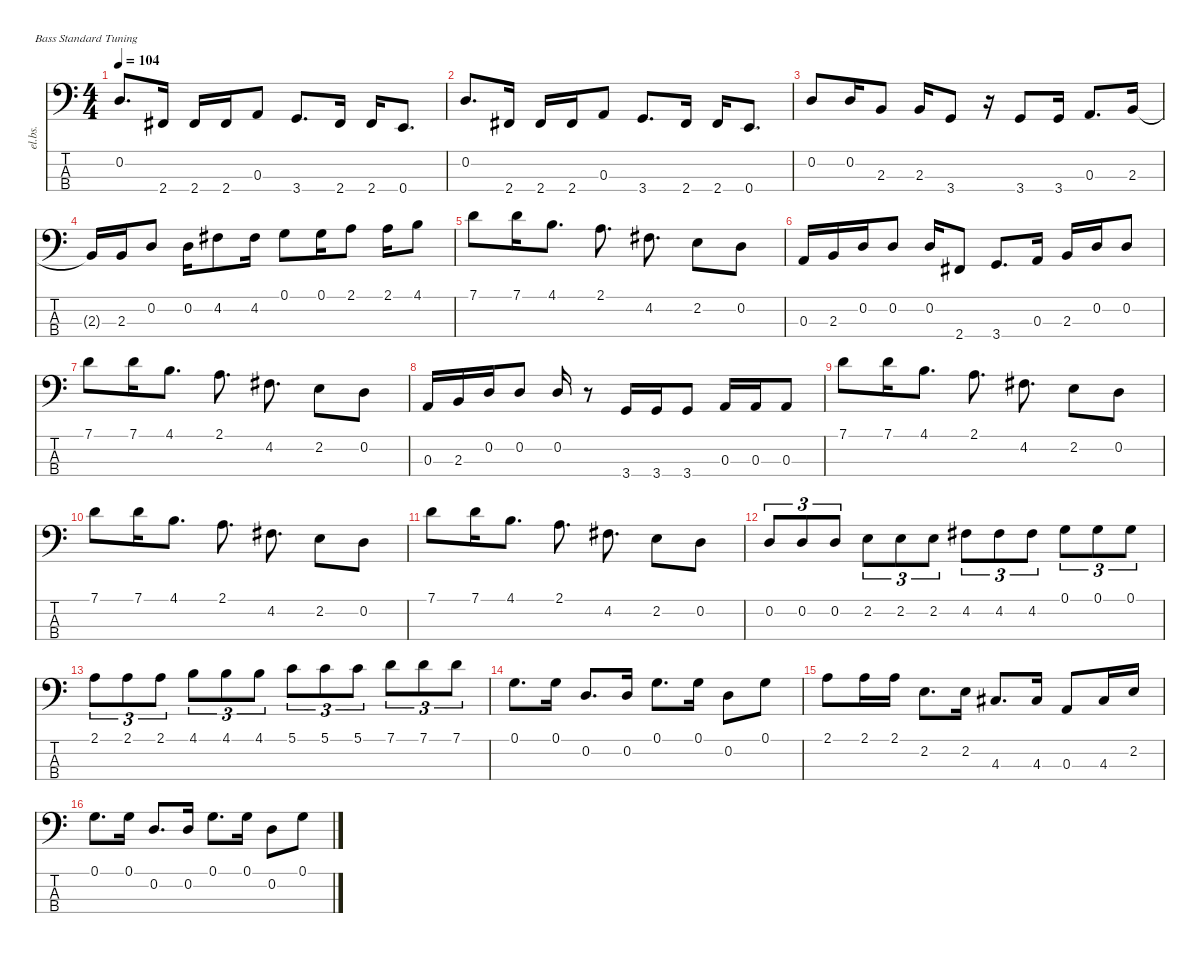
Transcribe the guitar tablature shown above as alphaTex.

\defaultSystemsLayout 4
\hideDynamics
\bracketExtendMode nobrackets
\otherSystemsTrackNameOrientation horizontal
\track ("Bass" "el.bs.") {instrument electricbassfinger}
\staff {score tabs}
\tuning (G2 D2 A1 E1)
\ts (4 4)
\tempo 104
\clef f4
\ks c
0.2.8{d dy f beam Up} 2.4{acc #}.16{beam Up} 2.4{acc #}.16{beam Up} 2.4{acc #}.16{beam Up} 0.3.8{beam Up} 3.4.8{d beam Up} 2.4{acc #}.16{beam Up} 2.4{acc #}.16{beam Up} 0.4.8{d beam Up} |
0.2.8{d beam Up} 2.4{acc #}.16{beam Up} 2.4{acc #}.16{beam Up} 2.4{acc #}.16{beam Up} 0.3.8{beam Up} 3.4.8{d beam Up} 2.4{acc #}.16{beam Up} 2.4{acc #}.16{beam Up} 0.4.8{d beam Up} |
0.2.8{beam Up} 0.2.16{beam Up} 2.3.8{beam Up} 2.3.16{beam Up} 3.4.8{beam Up} r.16{beam Up} 3.4.8{beam Up} 3.4.16{beam Up} 0.3.8{d beam Up} 2.3.16{beam Up} |
2.3{t}.16{beam Up} 2.3.16{beam Up} 0.2.8{beam Up} 0.2.16{beam Down} 4.2{acc #}.8{beam Down} 4.2{acc #}.16{beam Down} 0.1.8{beam Down} 0.1.16{beam Down} 2.1.8{beam Down} 2.1.16{beam Down} 4.1.8{beam Down} |
7.1.8{beam Down} 7.1.16{beam Down} 4.1.8{d beam Down} 2.1.8{d beam Down} 4.2{acc #}.8{d beam Down} 2.2.8{beam Down} 0.2.8{beam Down} |
0.3.16{beam Up} 2.3.16{beam Up} 0.2.16{beam Up} 0.2.8{beam Up} 0.2.16{beam Up} 2.4{acc #}.8{beam Up} 3.4.8{d beam Up} 0.3.16{beam Up} 2.3.16{beam Up} 0.2.16{beam Up} 0.2.8{beam Up} |
7.1.8{beam Down} 7.1.16{beam Down} 4.1.8{d beam Down} 2.1.8{d beam Down} 4.2{acc #}.8{d beam Down} 2.2.8{beam Down} 0.2.8{beam Down} |
0.3.16{beam Up} 2.3.16{beam Up} 0.2.16{beam Up} 0.2.8{beam Up} 0.2.16{beam Up} r.8{beam Up} 3.4.16{beam Up} 3.4.16{beam Up} 3.4.8{beam Up} 0.3.16{beam Up} 0.3.16{beam Up} 0.3.8{beam Up} |
7.1.8{beam Down} 7.1.16{beam Down} 4.1.8{d beam Down} 2.1.8{d beam Down} 4.2{acc #}.8{d beam Down} 2.2.8{beam Down} 0.2.8{beam Down} |
7.1.8{beam Down} 7.1.16{beam Down} 4.1.8{d beam Down} 2.1.8{d beam Down} 4.2{acc #}.8{d beam Down} 2.2.8{beam Down} 0.2.8{beam Down} |
7.1.8{beam Down} 7.1.16{beam Down} 4.1.8{d beam Down} 2.1.8{d beam Down} 4.2{acc #}.8{d beam Down} 2.2.8{beam Down} 0.2.8{beam Down} |
0.2.8{tu (3 2) beam Up} 0.2.8{tu (3 2) beam Up} 0.2.8{tu (3 2) beam Up} 2.2.8{tu (3 2) beam Down} 2.2.8{tu (3 2) beam Down} 2.2.8{tu (3 2) beam Down} 4.2{acc #}.8{tu (3 2) beam Down} 4.2{acc #}.8{tu (3 2) beam Down} 4.2{acc #}.8{tu (3 2) beam Down} 0.1.8{tu (3 2) beam Down} 0.1.8{tu (3 2) beam Down} 0.1.8{tu (3 2) beam Down} |
2.1.8{tu (3 2) beam Down} 2.1.8{tu (3 2) beam Down} 2.1.8{tu (3 2) beam Down} 4.1.8{tu (3 2) beam Down} 4.1.8{tu (3 2) beam Down} 4.1.8{tu (3 2) beam Down} 5.1.8{tu (3 2) beam Down} 5.1.8{tu (3 2) beam Down} 5.1.8{tu (3 2) beam Down} 7.1.8{tu (3 2) beam Down} 7.1.8{tu (3 2) beam Down} 7.1.8{tu (3 2) beam Down} |
0.1.8{d beam Down} 0.1.16{beam Down} 0.2.8{d beam Up} 0.2.16{beam Up} 0.1.8{d beam Down} 0.1.16{beam Down} 0.2.8{beam Down} 0.1.8{beam Down} |
2.1.8{beam Down} 2.1.16{beam Down} 2.1.16{beam Down} 2.2.8{d beam Down} 2.2.16{beam Down} 4.3{acc #}.8{d beam Up} 4.3{acc #}.16{beam Up} 0.3.8{beam Up} 4.3{acc #}.16{beam Up} 2.2.16{beam Up} |
0.1.8{d beam Down} 0.1.16{beam Down} 0.2.8{d beam Up} 0.2.16{beam Up} 0.1.8{d beam Down} 0.1.16{beam Down} 0.2.8{beam Down} 0.1.8{beam Down}
